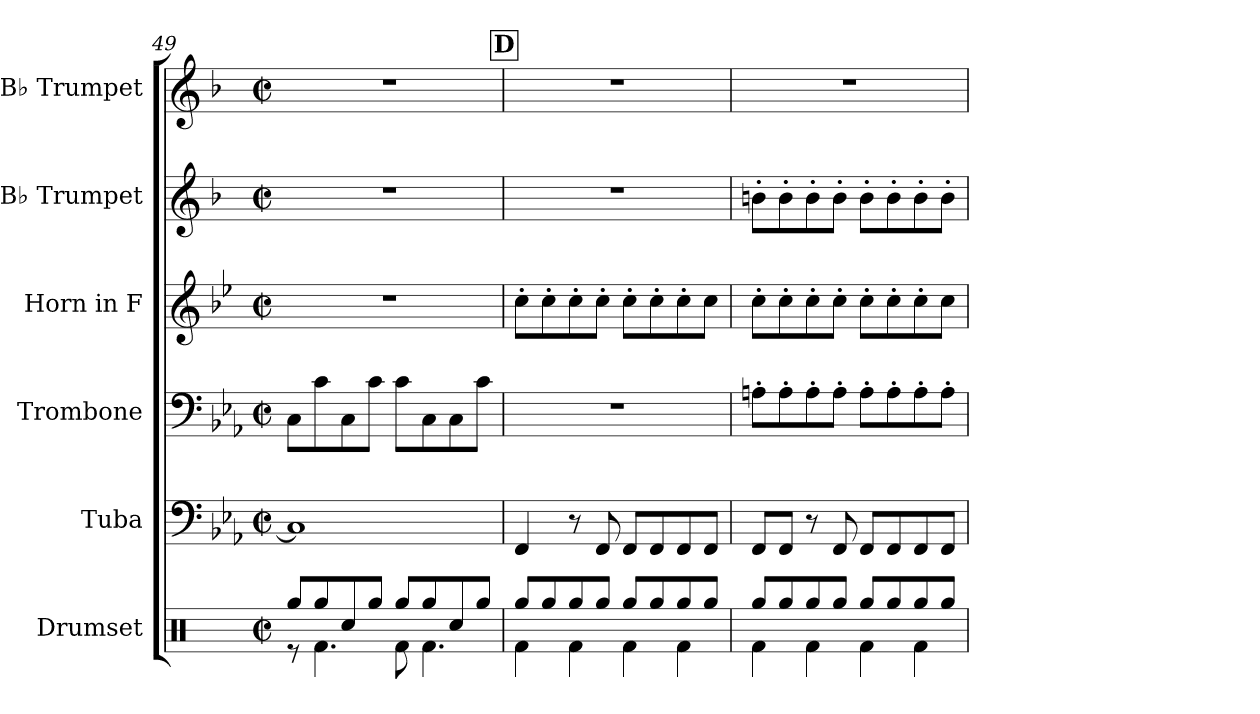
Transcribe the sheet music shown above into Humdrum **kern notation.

**kern	**kern	**kern	**kern	**kern	**kern
*part6	*part5	*part4	*part3	*part2	*part1
*staff6	*staff5	*staff4	*staff3	*staff2	*staff1
*I"Drumset	*I"Tuba	*I"Trombone	*I"Horn in F	*I"B♭ Trumpet	*I"B♭ Trumpet
*I'D. Set	*I'Tba.	*I'Tbn.	*	*I'B♭ Tpt.	*I'B♭ Tpt.
*clefX	*clefF4	*clefF4	*clefG2	*clefG2	*clefG2
*	*	*	*ITrd4c7	*ITrd1c2	*ITrd1c2
*k[]	*k[b-e-a-]	*k[b-e-a-]	*k[b-e-a-]	*k[b-e-a-]	*k[b-e-a-]
*M2/2	*M2/2	*M2/2	*M2/2	*M2/2	*M2/2
*met(c|)	*met(c|)	*met(c|)	*met(c|)	*met(c|)	*met(c|)
=49	=49	=49	=49	=49	=49
*^	*	*	*	*	*
8Rgg/L	8r	1C]	8C\L	1r	1r	1r
8Rgg/	4.Rf\	.	8c\	.	.	.
8Rcc/	.	.	8C\	.	.	.
8Rgg/J	.	.	8c\J	.	.	.
8Rgg/L	8Rf\	.	8c\L	.	.	.
8Rgg/	4.Rf\	.	8C\	.	.	.
8Rcc/	.	.	8C\	.	.	.
8Rgg/J	.	.	8c\J	.	.	.
!!LO:LB:g=z
!!LO:REH:place=s1:a:B:fs=14:t=D
=50	=50	=50	=50	=50	=50	=50
8Rgg/L	4Rf\	4FF/	1r	8f'\L	1r	1r
8Rgg/	.	.	.	8f'\	.	.
8Rgg/	4Rf\	8r	.	8f'\	.	.
8Rgg/J	.	8FF/	.	8f'\J	.	.
8Rgg/L	4Rf\	8FF/L	.	8f'\L	.	.
8Rgg/	.	8FF/	.	8f'\	.	.
8Rgg/	4Rf\	8FF/	.	8f'\	.	.
8Rgg/J	.	8FF/J	.	8f\J	.	.
=51	=51	=51	=51	=51	=51	=51
8Rgg/L	4Rf\	8FF/L	8An'\L	8f'\L	8an'\L	1r
8Rgg/	.	8FF/J	8A'\	8f'\	8a'\	.
8Rgg/	4Rf\	8r	8A'\	8f'\	8a'\	.
8Rgg/J	.	8FF/	8A'\J	8f'\J	8a'\J	.
8Rgg/L	4Rf\	8FF/L	8A'\L	8f'\L	8a'\L	.
8Rgg/	.	8FF/	8A'\	8f'\	8a'\	.
8Rgg/	4Rf\	8FF/	8A'\	8f'\	8a'\	.
8Rgg/J	.	8FF/J	8A'\J	8f\J	8a'\J	.
*v	*v	*	*	*	*	*
=	=	=	=	=	=
*-	*-	*-	*-	*-	*-
